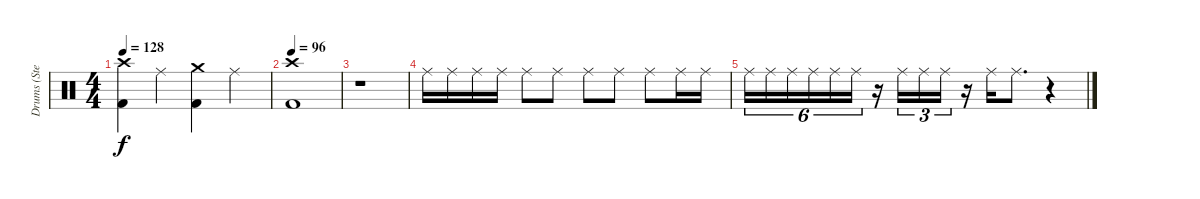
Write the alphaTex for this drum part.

\track ("Drums (Steven)" "Drums (Ste") {instrument percussion}
\staff {score}
\articulation defaults
\ts (4 4)
\tempo 128
\clef neutral
\ks c
("Crash high (hit)" "Kick (hit) 2").4{dy f} "Ride (middle)".4 ("Crash medium (hit)" "Kick (hit) 2").4 "Ride (middle)".4 |
\tempo 96
("Crash high (hit)" "Kick (hit) 2").1 |
r.1 |
"Ride (middle)".16 "Ride (middle)".16 "Ride (middle)".16 "Ride (middle)".16 "Ride (middle)".8 "Ride (middle)".8 "Ride (middle)".8 "Ride (middle)".8 "Ride (middle)".8 "Ride (middle)".16 "Ride (middle)".16 |
"Ride (middle)".16{tu (6 4)} "Ride (middle)".16{tu (6 4)} "Ride (middle)".16{tu (6 4)} "Ride (middle)".16{tu (6 4)} "Ride (middle)".16{tu (6 4)} "Ride (middle)".16{tu (6 4)} r.16 "Ride (middle)".16{tu (3 2)} "Ride (middle)".16{tu (3 2)} "Ride (middle)".16{tu (3 2)} r.16 "Ride (middle)".16 "Ride (middle)".8{d} r.4
